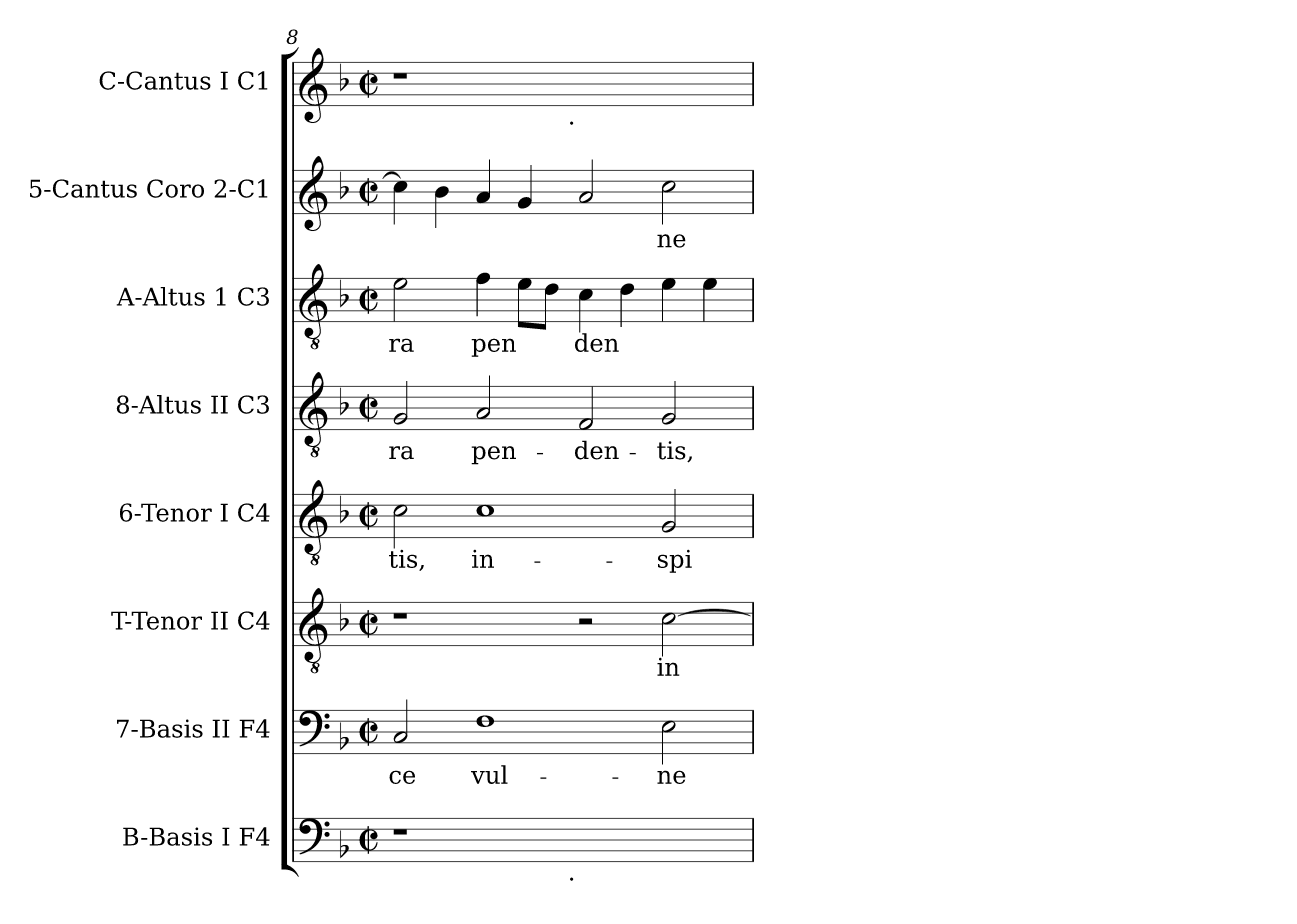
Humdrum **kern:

**kern	**kern	**text	**kern	**text	**kern	**text	**kern	**text	**kern	**text	**kern	**text	**kern
*part8	*part7	*part7	*part6	*part6	*part5	*part5	*part4	*part4	*part3	*part3	*part2	*part2	*part1
*staff8	*staff7	*staff7	*staff6	*staff6	*staff5	*staff5	*staff4	*staff4	*staff3	*staff3	*staff2	*staff2	*staff1
*I"B-Basis I  F4	*I"7-Basis II  F4	*	*I"T-Tenor II  C4	*	*I"6-Tenor I  C4	*	*I"8-Altus II  C3	*	*I"A-Altus 1  C3	*	*I"5-Cantus  Coro 2-C1	*	*I"C-Cantus I  C1
*I'B	*	*	*I'T	*	*	*	*	*	*I'A	*	*	*	*I'C
*clefF4	*clefF4	*	*clefGv2	*	*clefGv2	*	*clefGv2	*	*clefGv2	*	*clefG2	*	*clefG2
*k[b-]	*k[b-]	*	*k[b-]	*	*k[b-]	*	*k[b-]	*	*k[b-]	*	*k[b-]	*	*k[b-]
*F:	*F:	*	*F:	*	*F:	*	*F:	*	*F:	*	*F:	*	*F:
*M2/2	*M2/2	*	*M2/2	*	*M2/2	*	*M2/2	*	*M2/2	*	*M2/2	*	*M2/2
*met(c|)	*met(c|)	*	*met(c|)	*	*met(c|)	*	*met(c|)	*	*met(c|)	*	*met(c|)	*	*met(c|)
=8	=8	=8	=8	=8	=8	=8	=8	=8	=8	=8	=8	=8	=8
!	!	!LO:LY:b:cj	!	!	!	!LO:LY:b:cj	!	!LO:LY:b:cj	!	!LO:LY:b:cj	!	!LO:LY:b:cj	!
*^	*	*	*	*	*	*	*	*	*	*	*	*	*^
1r	2ryy	2C/	-ce	1r	.	2c\	-tis,	2G/	-ra	2e\	-ra	4cc\]	--	1r	2ryy
!	!	!	!	!	!	!	!	!	!	!	!	!	!LO:LY:b:cj	!	!
.	.	.	.	.	.	.	.	.	.	.	.	4b-\	--	.	.
!	!	!	!LO:LY:b:cj	!	!	!	!LO:LY:b:cj	!	!LO:LY:b:cj	!	!LO:LY:b:cj	!	!LO:LY:b:cj	!	!
.	4...ryy	1F	vul-	.	.	1c	in-	2A/	pen-	4f\	pen-	4a/	--	.	4...ryy
!	!	!	!	!	!	!	!	!	!	!	!LO:LY:b:cj	!	!LO:LY:b:cj	!	!
.	.	.	.	.	.	.	.	.	.	8e\L	--	4g/	--	.	.
!	!	!	!	!	!	!	!	!	!	!	!LO:LY:b:cj	!	!	!	!
.	.	.	.	.	.	.	.	.	.	8d\J	--	.	.	.	.
!	!	!	!	!	!	!	!	!	!	!	!	!	!	!	!LO:TX:b:t=.
!	!LO:TX:b:t=.	!	!	!	!	!	!	!	!	!	!	!	!	!	!
.	1ryy	.	.	.	.	.	.	.	.	.	.	.	.	.	1ryy
!	!	!	!	!	!	!	!	!	!LO:LY:b:cj	!	!LO:LY:b:cj	!	!LO:LY:b:cj	!	!
1ryy	.	.	.	2r	.	.	.	2F/	-den-	4c\	-den-	2a/	--	1ryy	.
!	!	!	!	!	!	!	!	!	!	!	!LO:LY:b:cj	!	!	!	!
.	.	.	.	.	.	.	.	.	.	4d\	--	.	.	.	.
!	!	!	!LO:LY:b:cj	!	!LO:LY:b:cj	!	!LO:LY:b:cj	!	!LO:LY:b:cj	!	!LO:LY:b:cj	!	!LO:LY:b:cj	!	!
.	.	2E\	-ne-	[>2c\	in-	2G/	-spi-	2G/	-tis,	4e\	--	2cc\	-ne-	.	.
!	!	!	!	!	!	!	!	!	!	!	!LO:LY:b:cj	!	!	!	!
.	.	.	.	.	.	.	.	.	.	4e\	--	.	.	.	.
.	32ryy	.	.	.	.	.	.	.	.	.	.	.	.	.	32ryy
*v	*v	*	*	*	*	*	*	*	*	*	*	*	*	*v	*v
=	=	=	=	=	=	=	=	=	=	=	=	=	=
*-	*-	*-	*-	*-	*-	*-	*-	*-	*-	*-	*-	*-	*-
